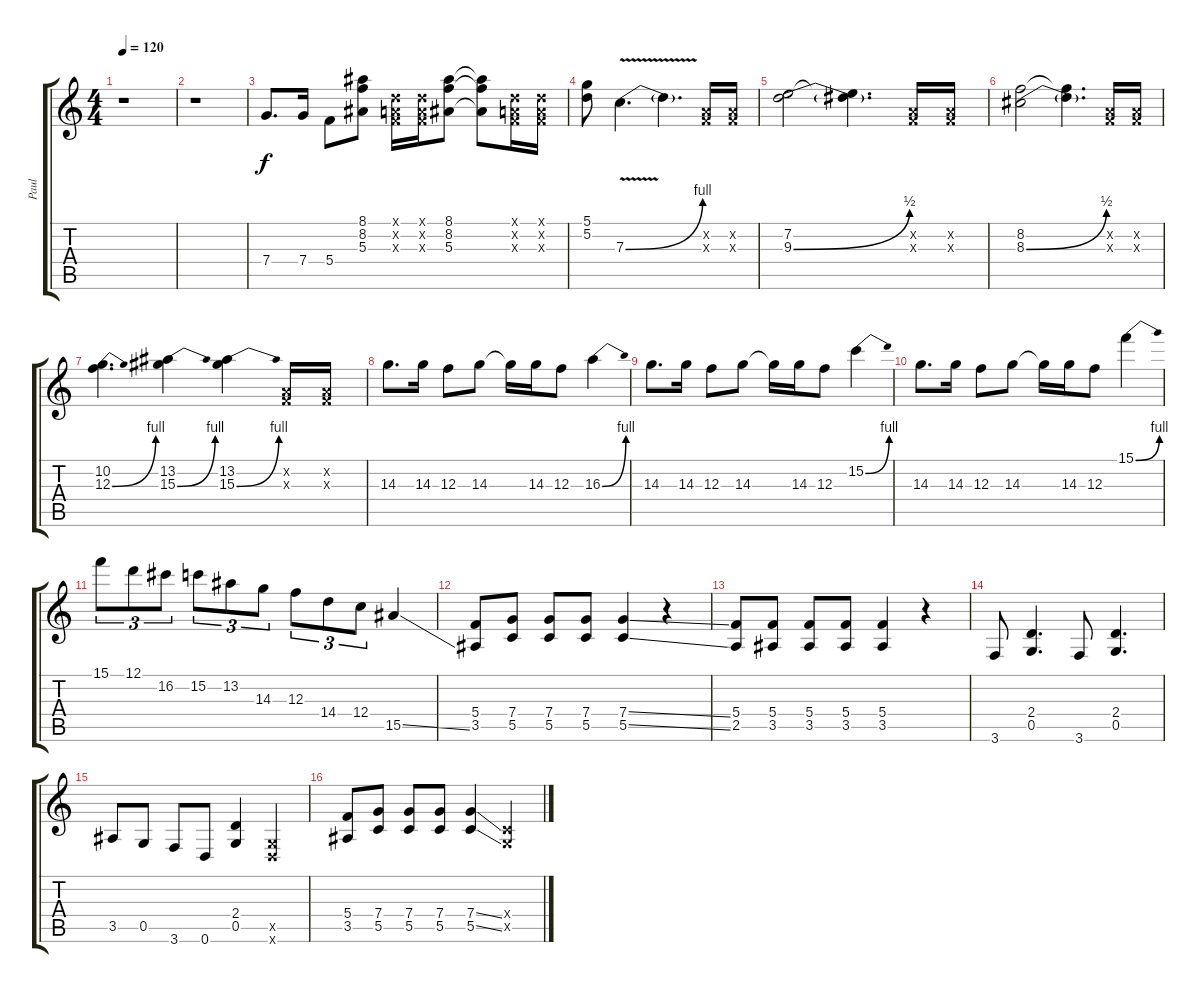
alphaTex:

\track ("Paul" "Paul") {instrument distortionguitar}
\staff {score tabs}
\tuning (D4 A3 F3 C3 G2 D2) {hide}
\ts (4 4)
\tempo 120
\clef g2
\ks c
r.1{dy f} |
r.1 |
7.4.8{d} 7.4.16 5.4.8 (8.1 8.2 5.3).8 (0.1{x} 0.2{x} 0.3{x}).16 (0.1{x} 0.2{x} 0.3{x}).16 (8.1 8.2 5.3).8 (8.1{t} 8.2{t} 5.3{t}).8 (0.1{x} 0.2{x} 0.3{x}).16 (0.1{x} 0.2{x} 0.3{x}).16 |
(5.1 5.2).8 7.3{be (bend 0 0 60 4) v}.4{d} 7.3{t}.4{d} (0.2{x} 0.3{x}).16 (0.2{x} 0.3{x}).16 |
(7.2 9.3{be (bend 0 0 60 2)}).2 (7.2{t} 9.3{t}).4{d} (0.2{x} 0.3{x}).16 (0.2{x} 0.3{x}).16 |
(8.2 8.3{be (bend 0 0 60 2)}).2 (8.2{t} 8.3{t}).4{d} (0.2{x} 0.3{x}).16 (0.2{x} 0.3{x}).16 |
(10.2 12.3{be (bend 0 0 60 4)}).4{d} (13.2 15.3{be (bend 0 0 60 4)}).4 (13.2 15.3{be (bend 0 0 60 4)}).4 (0.2{x} 0.3{x}).16 (0.2{x} 0.3{x}).16 |
14.3.8{d} 14.3.16 12.3.8 14.3.8 14.3{t}.16 14.3.16 12.3.8 16.3{be (bend 0 0 60 4)}.4 |
14.3.8{d} 14.3.16 12.3.8 14.3.8 14.3{t}.16 14.3.16 12.3.8 15.2{be (bend 0 0 60 4)}.4 |
14.3.8{d} 14.3.16 12.3.8 14.3.8 14.3{t}.16 14.3.16 12.3.8 15.1{be (bend 0 0 60 4)}.4 |
15.1.8{tu (3 2)} 12.1.8{tu (3 2)} 16.2.8{tu (3 2)} 15.2.8{tu (3 2)} 13.2.8{tu (3 2)} 14.3.8{tu (3 2)} 12.3.8{tu (3 2)} 14.4.8{tu (3 2)} 12.4.8{tu (3 2)} 15.5{ss}.4 |
(5.4 3.5).8 (7.4 5.5).8 (7.4 5.5).8 (7.4 5.5).8 (7.4{ss} 5.5{ss}).4 r.4 |
(5.4 2.5).8 (5.4 3.5).8 (5.4 3.5).8 (5.4 3.5).8 (5.4 3.5).4 r.4 |
3.6.8 (2.4 0.5).4{d} 3.6.8 (2.4 0.5).4{d} |
3.5.8 0.5.8 3.6.8 0.6.8 (2.4 0.5).4 (0.5{x} 0.6{x}).4 |
(5.4 3.5).8 (7.4 5.5).8 (7.4 5.5).8 (7.4 5.5).8 (7.4{ss} 5.5{ss}).4 (0.4{x} 0.5{x}).4
